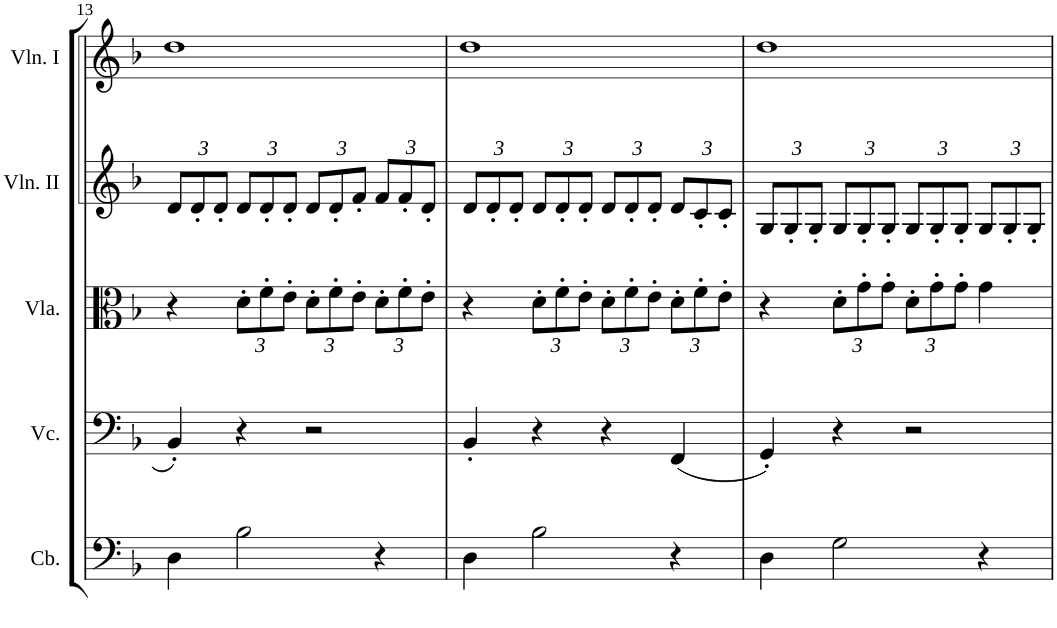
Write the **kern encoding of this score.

**kern	**kern	**kern	**kern	**kern
*part5	*part4	*part3	*part2	*part1
*staff5	*staff4	*staff3	*staff2	*staff1
*I"Contrabass	*I"Cello	*I"Viola	*I"Violin II	*I"Violin I
*I'Cb.	*	*I'Vla.	*I'Vln. II	*I'Vln. I
!!LO:PB:g=z
*clefF4	*clefF4	*clefC3	*clefG2	*clefG2
*Trd7c12	*	*	*	*
*k[b-]	*k[b-]	*k[b-]	*k[b-]	*k[b-]
*d:	*d:	*d:	*d:	*d:
*M4/4	*M4/4	*M4/4	*M4/4	*M4/4
*	*	*	*Xbrackettup	*
=13	=13	=13	=13	=13
4D\	4BB-'/	4r	12d/L	1dd
.	.	.	12d'/	.
.	.	.	12d'/J	.
*	*	*Xbrackettup	*	*
2B-\	4r	12d'\L	12d/L	.
.	.	12f'\	12d'/	.
.	.	12e'\J	12d'/J	.
.	2r	12d'\L	12d/L	.
.	.	12f'\	12d'/	.
.	.	12e'\J	12f'/J	.
4r	.	12d'\L	12f/L	.
.	.	12f'\	12f'/	.
.	.	12e'\J	12d'/J	.
=14	=14	=14	=14	=14
4D\	4BB-'/	4r	12d/L	1dd
.	.	.	12d'/	.
.	.	.	12d'/J	.
2B-\	4r	12d'\L	12d/L	.
.	.	12f'\	12d'/	.
.	.	12e'\J	12d'/J	.
.	4r	12d'\L	12d/L	.
.	.	12f'\	12d'/	.
.	.	12e'\J	12d'/J	.
4r	(4FF/	12d'\L	12d/L	.
.	.	12f'\	12c'/	.
.	.	12e'\J	12c'/J	.
=15	=15	=15	=15	=15
4D\	4GG'/)	4r	12G/L	1dd
.	.	.	12G'/	.
.	.	.	12G'/J	.
2G\	4r	12d'\L	12G/L	.
.	.	12g'\	12G'/	.
.	.	12g'\J	12G'/J	.
.	2r	12d'\L	12G/L	.
.	.	12g'\	12G'/	.
.	.	12g'\J	12G'/J	.
4r	.	4g\	12G/L	.
.	.	.	12G'/	.
.	.	.	12G'/J	.
=	=	=	=	=
*-	*-	*-	*-	*-
